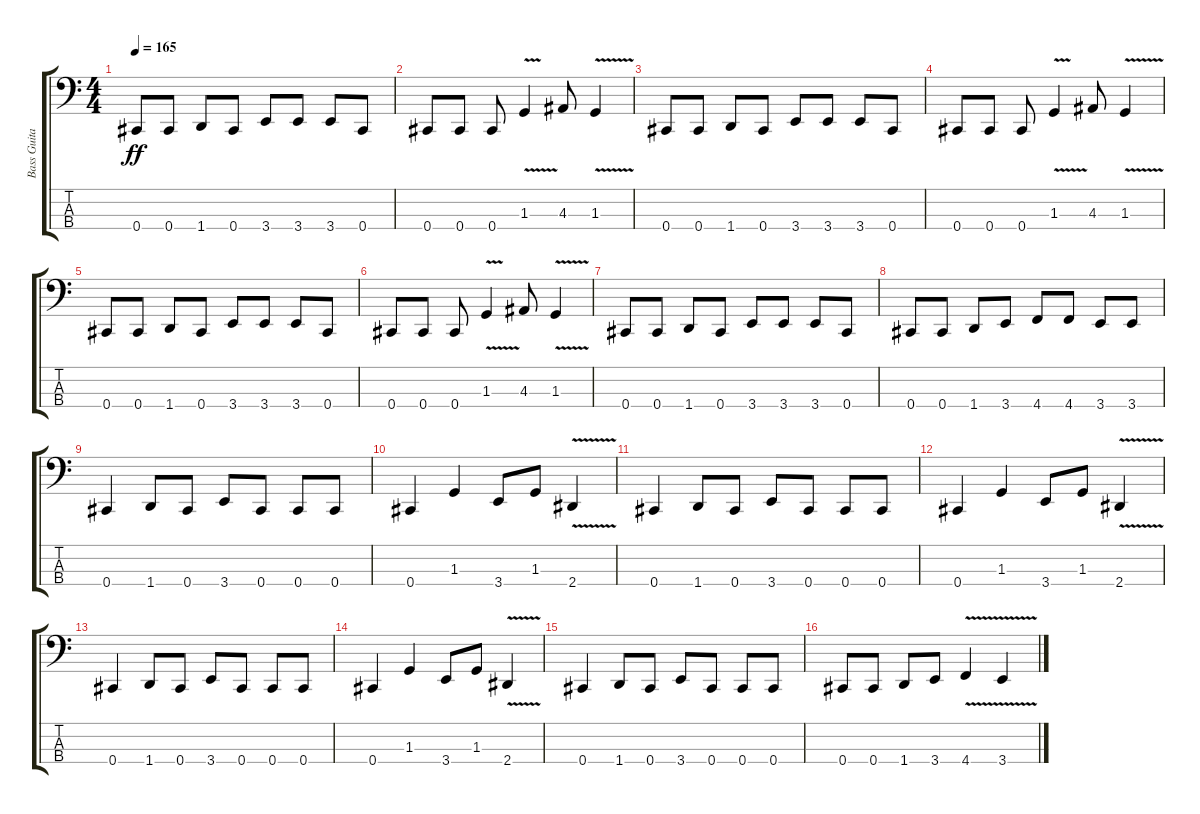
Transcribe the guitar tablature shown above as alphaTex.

\track ("Bass Guitar " "Bass Guita") {instrument electricbassfinger}
\staff {score tabs}
\tuning (E2 B1 Gb1 Db1) {hide}
\ts (4 4)
\tempo 165
\clef f4
\ks c
0.4.8{dy ff} 0.4.8 1.4.8 0.4.8 3.4.8 3.4.8 3.4.8 0.4.8 |
0.4.8 0.4.8 0.4.8 1.3{v}.4 4.3.8 1.3{v}.4 |
0.4.8 0.4.8 1.4.8 0.4.8 3.4.8 3.4.8 3.4.8 0.4.8 |
0.4.8 0.4.8 0.4.8 1.3{v}.4 4.3.8 1.3{v}.4 |
0.4.8 0.4.8 1.4.8 0.4.8 3.4.8 3.4.8 3.4.8 0.4.8 |
0.4.8 0.4.8 0.4.8 1.3{v}.4 4.3.8 1.3{v}.4 |
0.4.8 0.4.8 1.4.8 0.4.8 3.4.8 3.4.8 3.4.8 0.4.8 |
0.4.8 0.4.8 1.4.8 3.4.8 4.4.8 4.4.8 3.4.8 3.4.8 |
0.4.4 1.4.8 0.4.8 3.4.8 0.4.8 0.4.8 0.4.8 |
0.4.4 1.3.4 3.4.8 1.3.8 2.4{v}.4 |
0.4.4 1.4.8 0.4.8 3.4.8 0.4.8 0.4.8 0.4.8 |
0.4.4 1.3.4 3.4.8 1.3.8 2.4{v}.4 |
0.4.4 1.4.8 0.4.8 3.4.8 0.4.8 0.4.8 0.4.8 |
0.4.4 1.3.4 3.4.8 1.3.8 2.4{v}.4 |
0.4.4 1.4.8 0.4.8 3.4.8 0.4.8 0.4.8 0.4.8 |
0.4.8 0.4.8 1.4.8 3.4.8 4.4{v}.4 3.4{v}.4
